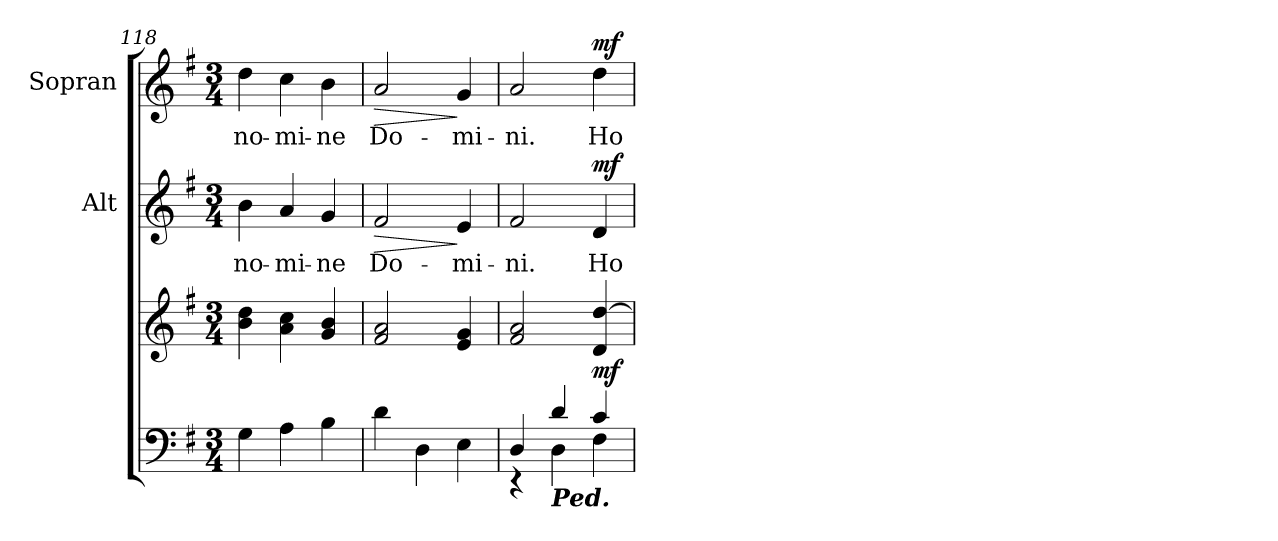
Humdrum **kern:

**kern	**kern	**dynam	**kern	**text	**dynam	**kern	**text	**dynam
*part3	*part3	*part3	*part2	*part2	*part2	*part1	*part1	*part1
*staff4	*staff3	*staff3/4	*staff2	*staff2	*staff2	*staff1	*staff1	*staff1
*	*	*	*I"Alt	*	*	*I"Sopran	*	*
*	*	*	*I'A.	*	*	*I'S.	*	*
!!LO:PB:g=z
*clefF4	*clefG2	*	*clefG2	*	*	*clefG2	*	*
*k[f#]	*k[f#]	*	*k[f#]	*	*	*k[f#]	*	*
*G:	*G:	*	*G:	*	*	*G:	*	*
*M3/4	*M3/4	*	*M3/4	*	*	*M3/4	*	*
=118	=118	=118	=118	=118	=118	=118	=118	=118
!	!	!	!	!LO:LY:b	!	!	!LO:LY:b	!
4G\	4b\ 4dd\	.	4b\	no-	.	4dd\	no-	.
!	!	!	!	!LO:LY:b	!	!	!LO:LY:b	!
4A\	4a\ 4cc\	.	4a/	-mi-	.	4cc\	-mi-	.
!	!	!	!	!LO:LY:b	!	!	!LO:LY:b	!
4B\	4g/ 4b/	.	4g/	-ne	.	4b\	-ne	.
=119	=119	=119	=119	=119	=119	=119	=119	=119
!	!	!	!	!LO:LY:b	!LO:HP:b	!	!LO:LY:b	!LO:HP:b
4d\	2f#/ 2a/	.	2f#/	Do-	>	2a/	Do-	>
4D\	.	.	.	.	.	.	.	.
!	!	!	!	!LO:LY:b	!	!	!LO:LY:b	!
4E\	4e/ 4g/	.	4e/	-mi-	]	4g/	-mi-	]
=120	=120	=120	=120	=120	=120	=120	=120	=120
*^	*	*	*	*	*	*	*	*
!	!	!	!	!	!LO:LY:b	!	!	!LO:LY:b	!
4D/	4rEE	2f#/ 2a/	.	2f#/	-ni.	.	2a/	-ni.	.
!LO:TX:b:Bi:t=Ped.	!	!	!	!	!	!	!	!	!
4d/	4D\	.	.	.	.	.	.	.	.
!	!	!	!LO:DY:b	!	!LO:LY:b	!LO:DY:a	!	!LO:LY:b	!LO:DY:a
4c/	4F#\	4d/ [>4dd/	mf	4d/	Ho-	mf	4dd\	Ho-	mf
*v	*v	*	*	*	*	*	*	*	*
=	=	=	=	=	=	=	=	=
*-	*-	*-	*-	*-	*-	*-	*-	*-
